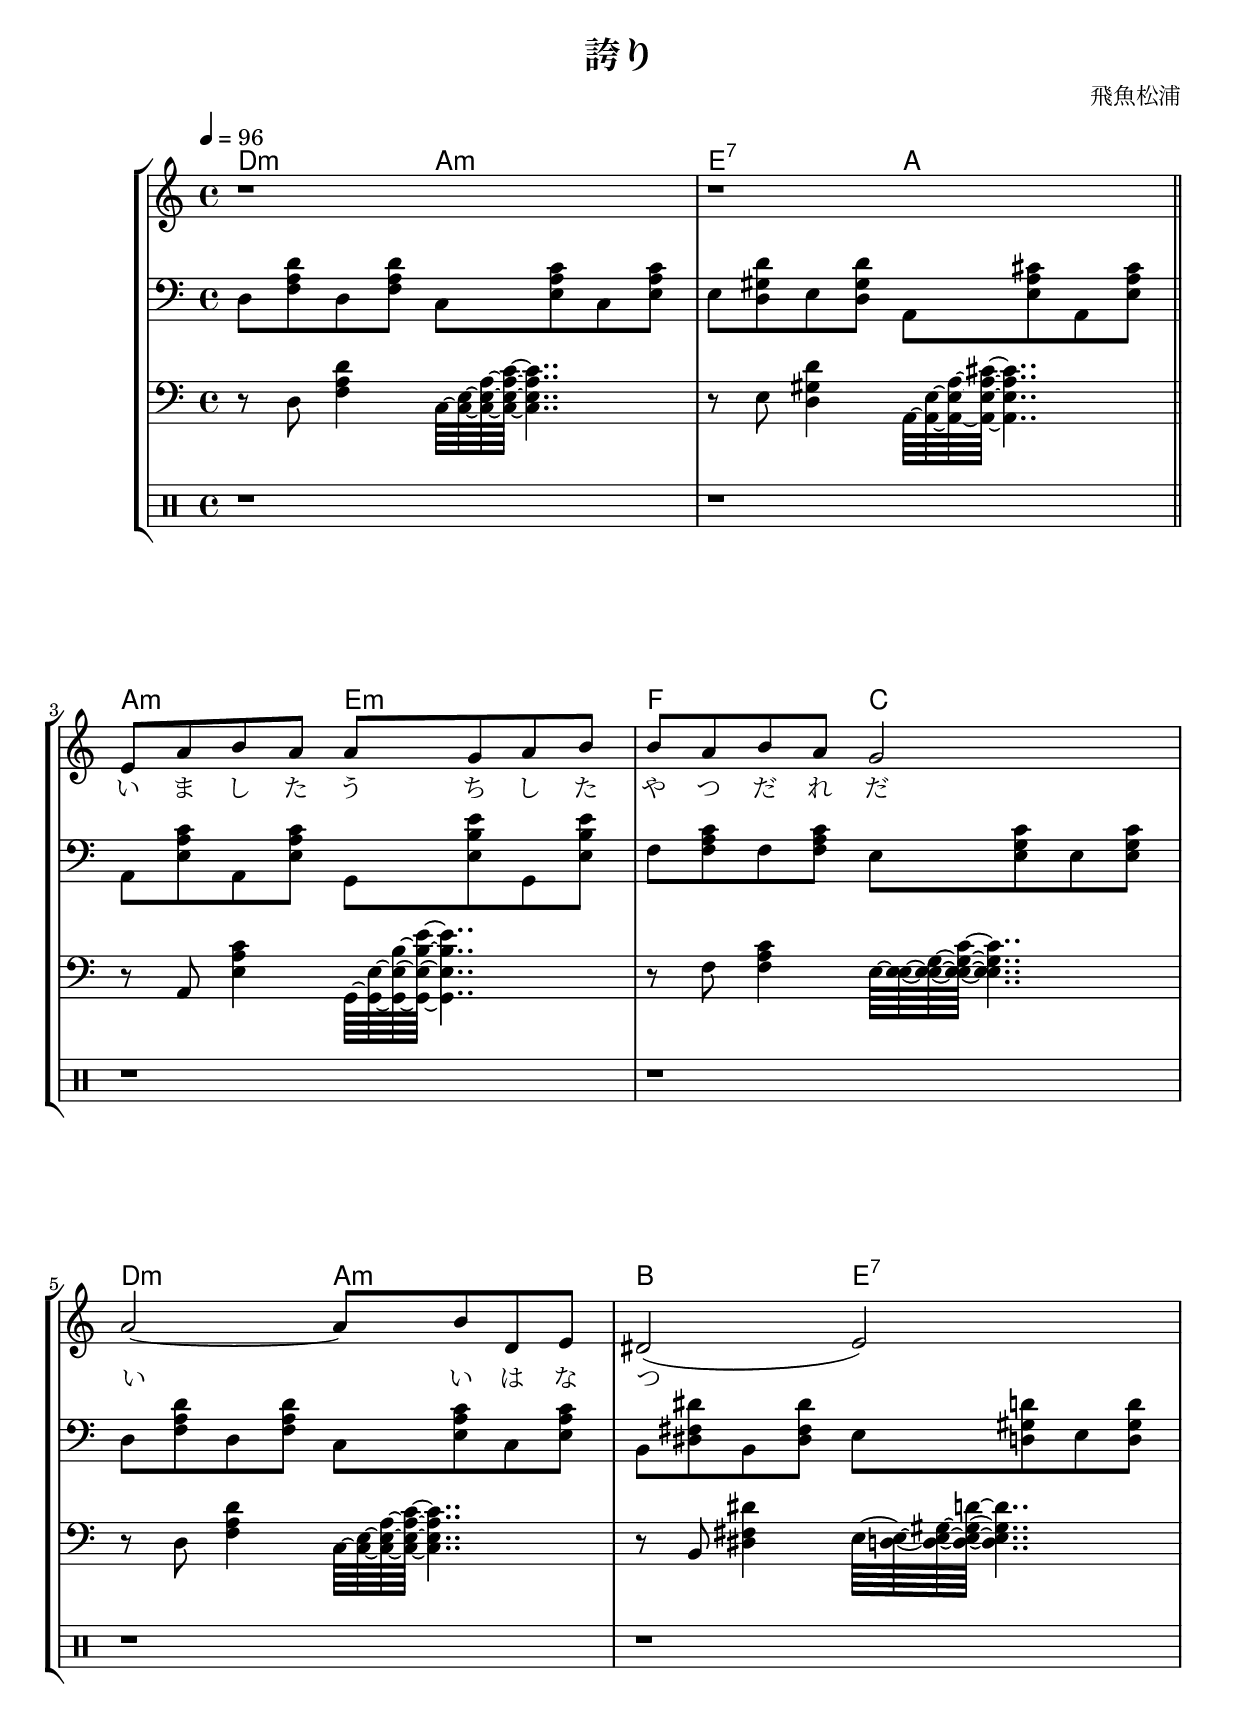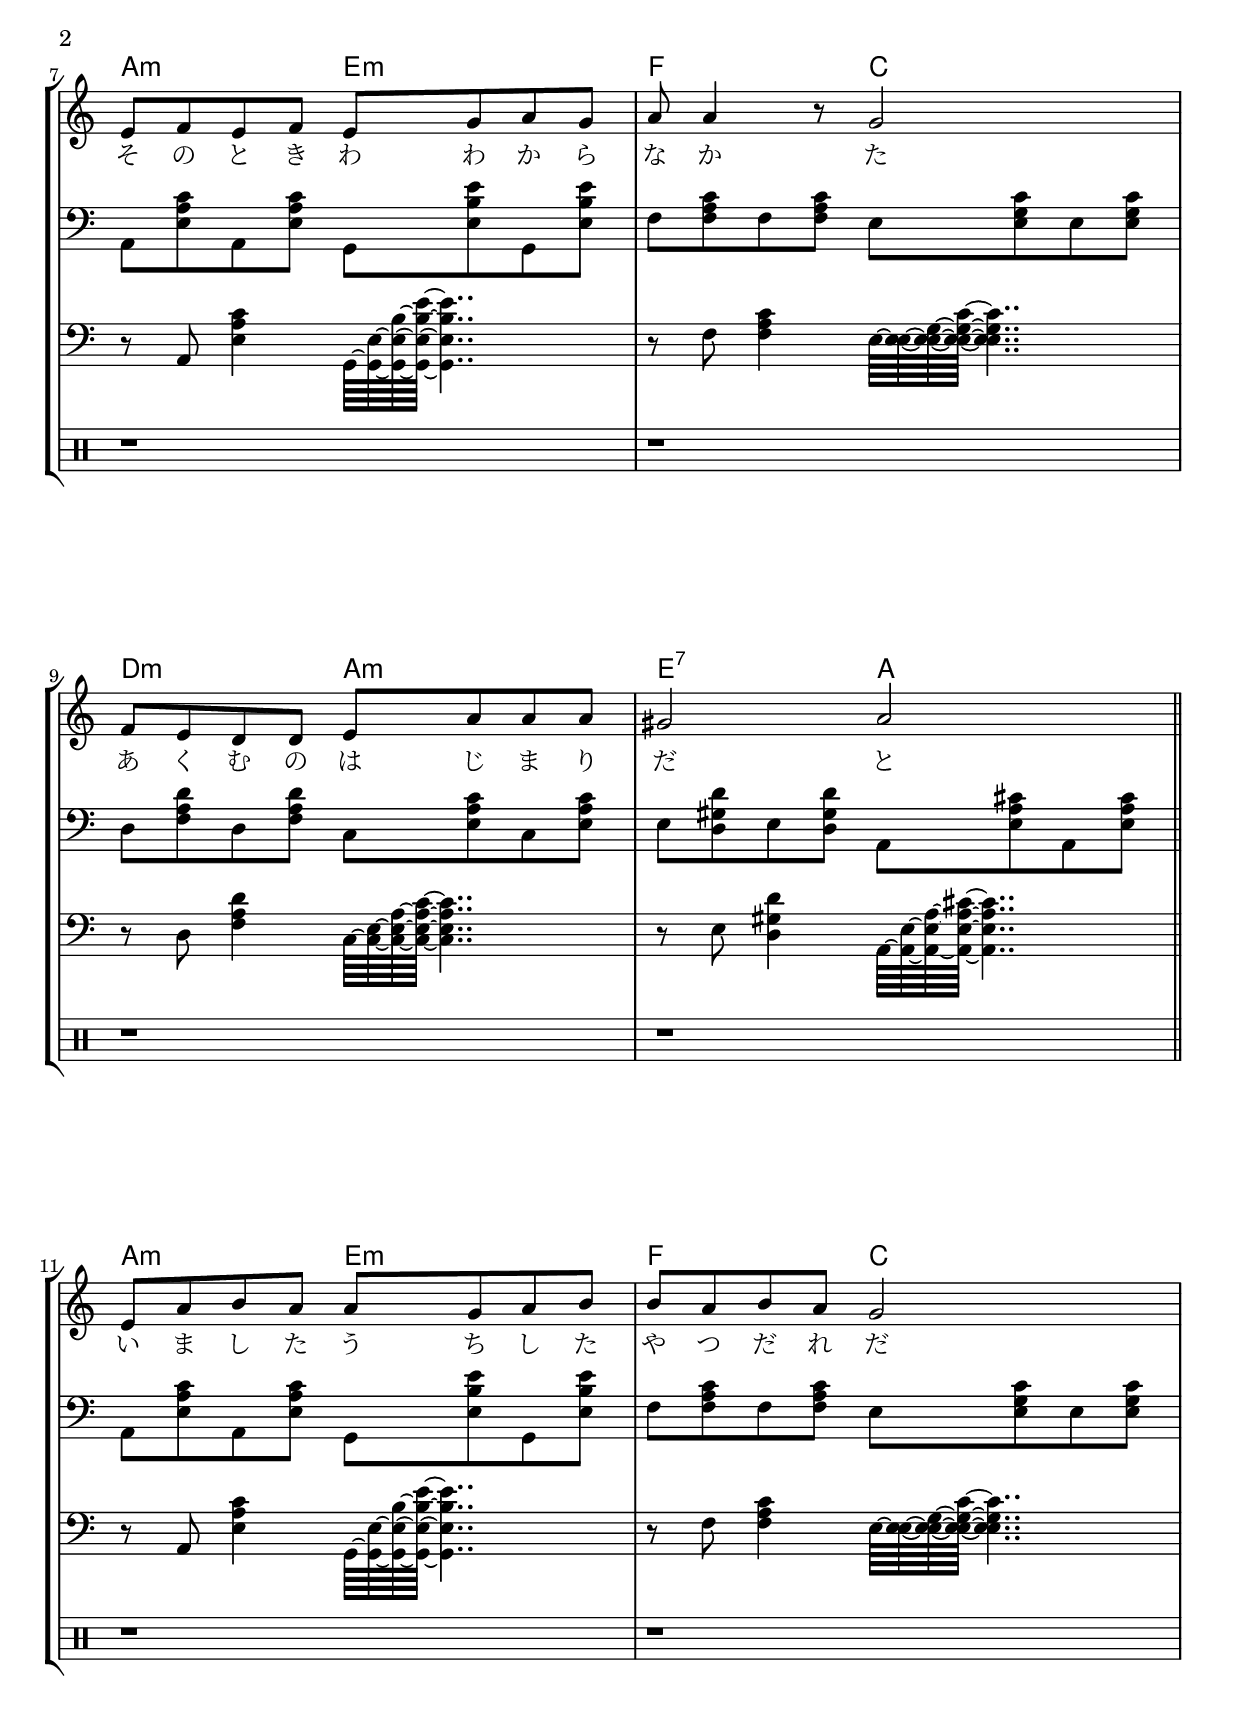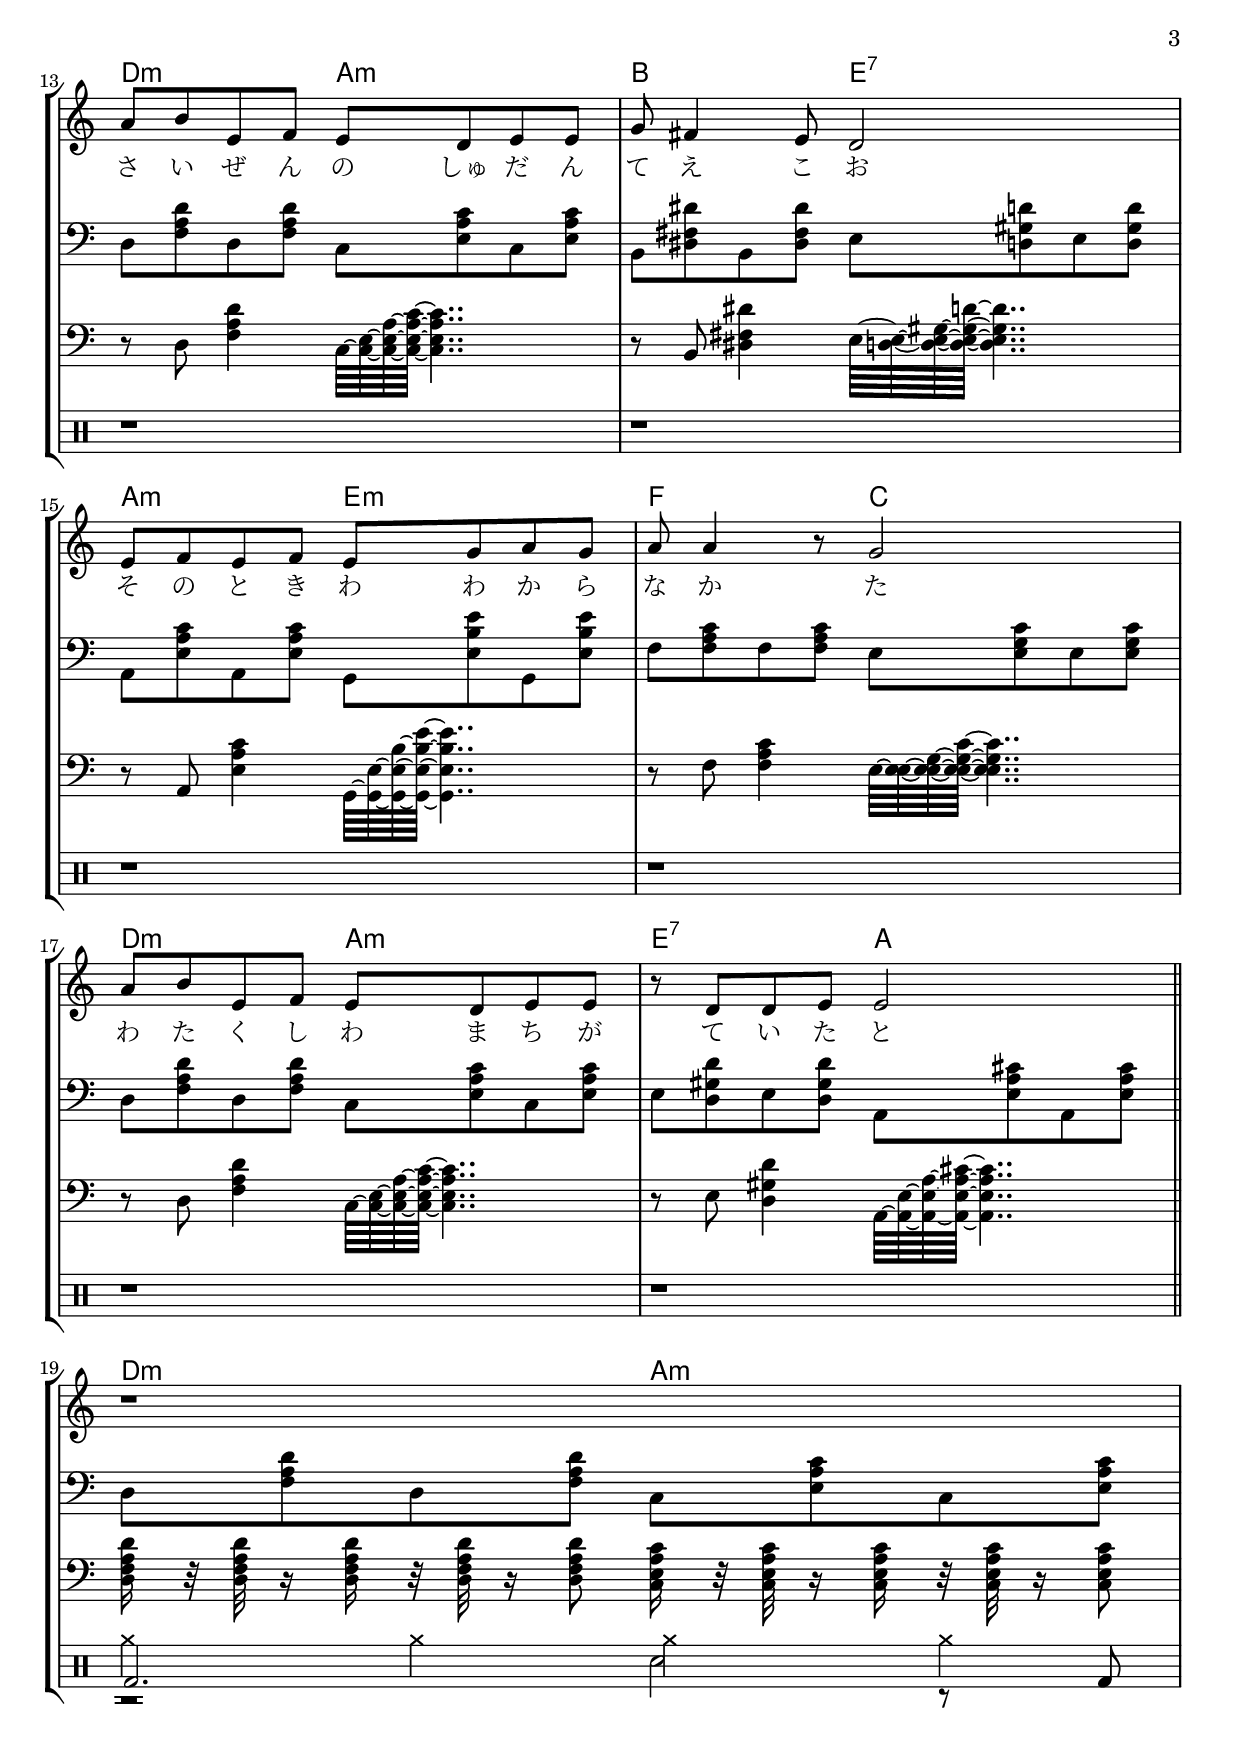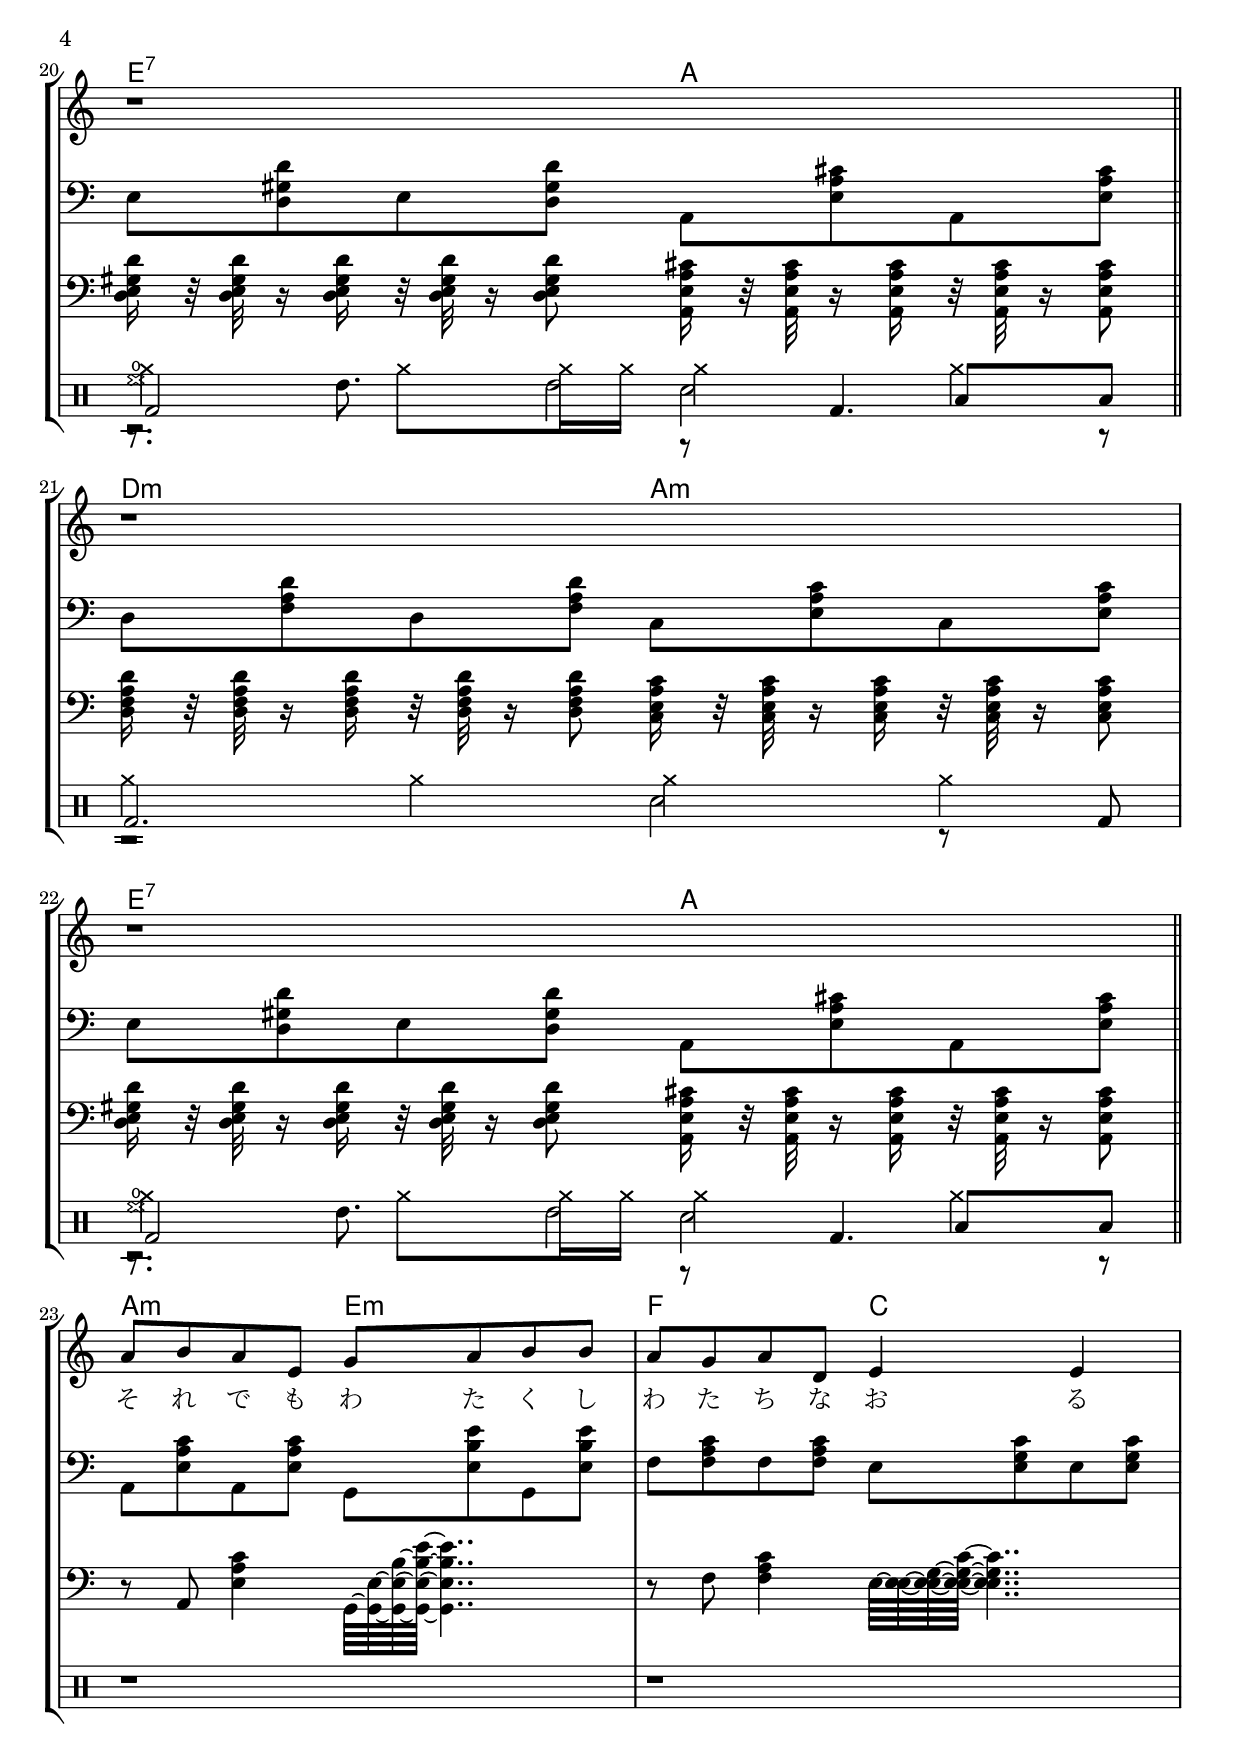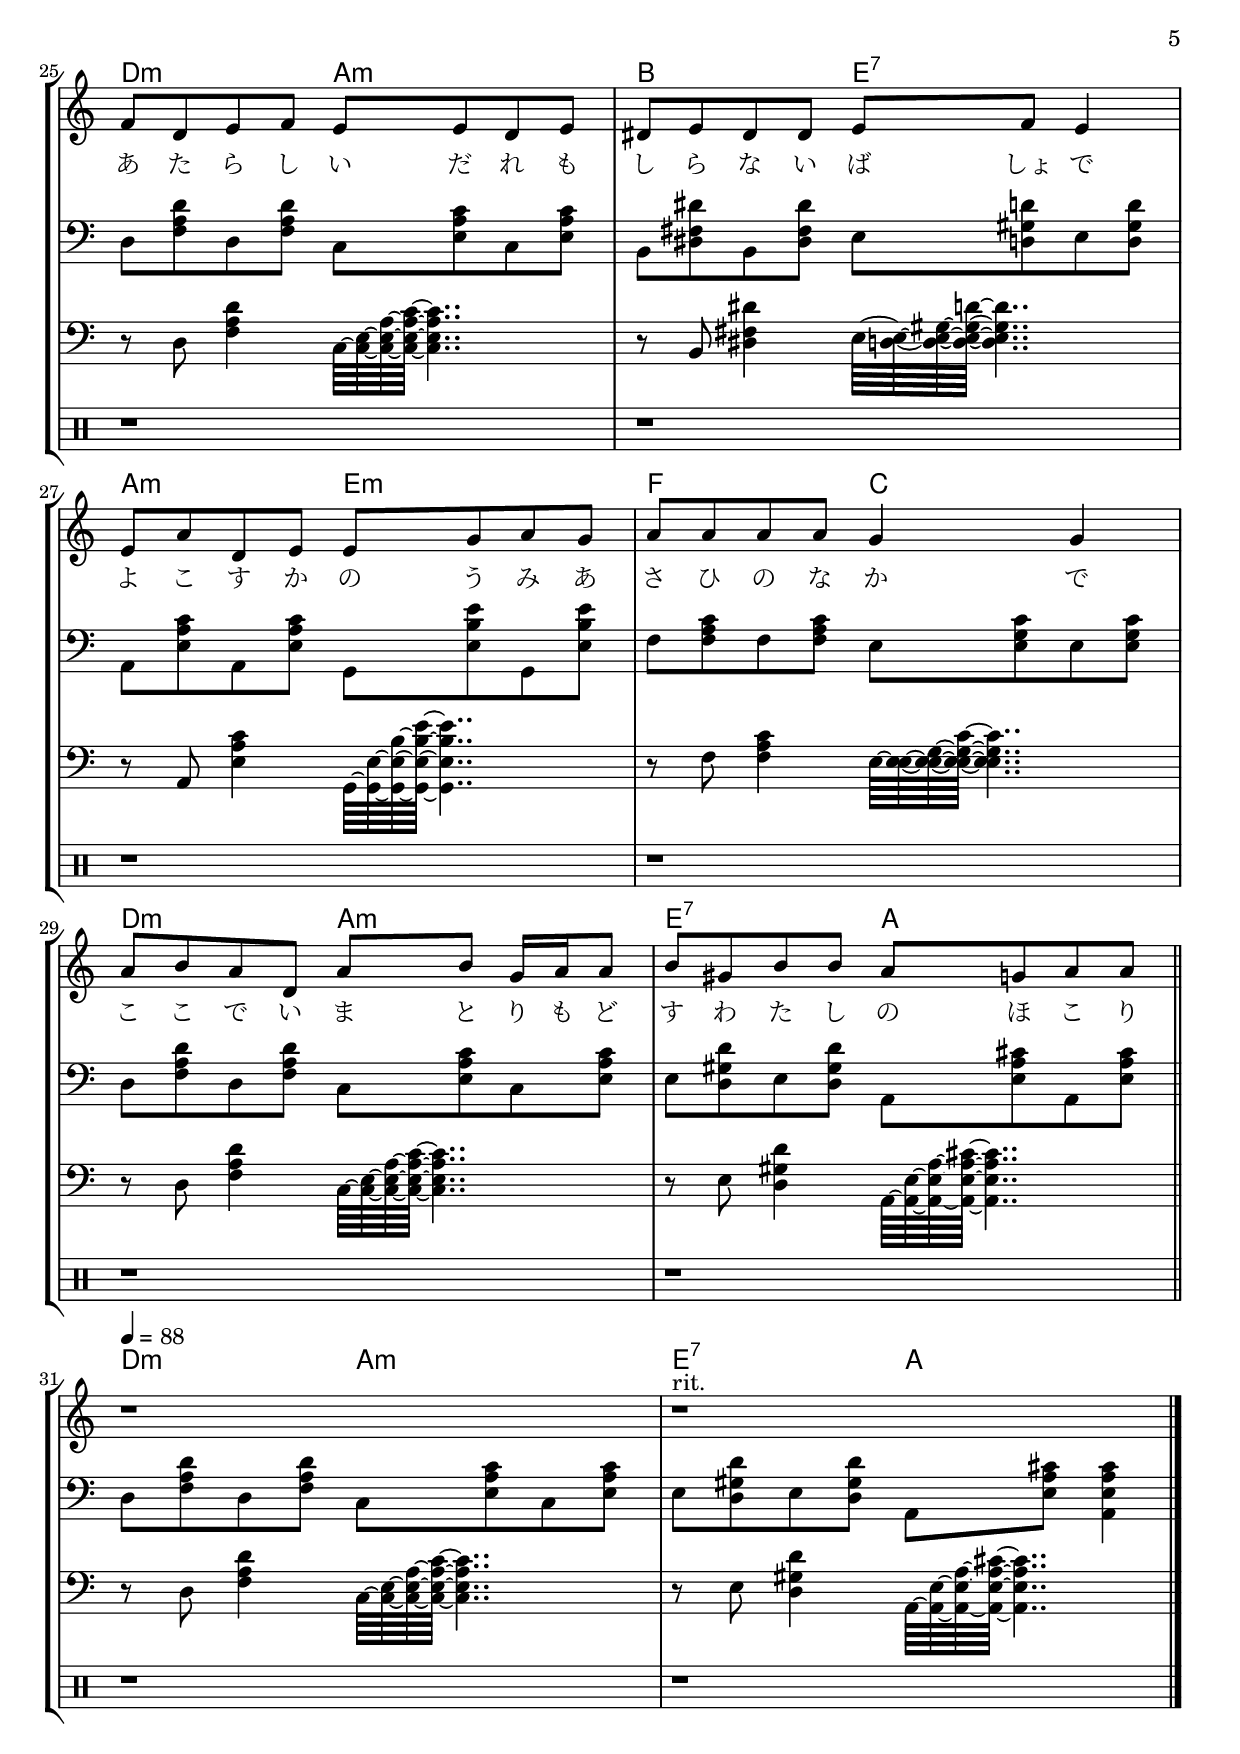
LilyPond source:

\version "2.12.1"

\header {
	title = \markup {誇り}
	composer = \markup \center-column {飛魚松浦}
}

harmony = \chordmode {
	d2:m a:m e:7 a 

	a:m e:m f c d:m a:m b e:7 a:m e:m f c d:m a:m e:7 a 

	a:m e:m f c d:m a:m b e:7 a:m e:m f c d:m a:m e:7 a 

	d:m a:m e:7 a 

	d:m a:m e:7 a 

	a:m e:m f c d:m a:m b e:7 a:m e:m f c d:m a:m e:7 a 

	d:m a:m e:7 a 
}

melody = {
	\key c \major
	\tempo 4 = 96
	r1 | r1   
	\set Staff.midiInstrument = #"mmi0.42"
	 e'8  a'8  b'8  a'8  a'8  g'8  a'8  b'8 
	b'8  a'8  b'8  a'8  g'2 
	a'2~a'8  b'8  d'8  e'8 
	dis'2  (e'2) 
	e'8  f'8  e'8  f'8  e'8  g'8  a'8  g'8 
	a'8  a'4  r8  g'2 
	f'8  e'8  d'8  d'8  e'8  a'8  a'8  a'8 
	gis'2  a'2
	\set Staff.midiInstrument = #"fss0.34"
	 e'8  a'8  b'8  a'8  a'8  g'8  a'8  b'8 
	b'8  a'8  b'8  a'8  g'2 
	a'8  b'8  e'8  f'8  e'8  d'8  e'8  e'8 
	g'8  fis'4  e'8  d'2 
	e'8  f'8  e'8  f'8  e'8  g'8  a'8  g'8 
	a'8  a'4  r8  g'2 
	a'8  b'8  e'8  f'8  e'8  d'8  e'8  e'8 
	r8  d'8  d'8  e'8  e'2
	r1 | r1   
	r1 | r1   
	\set Staff.midiInstrument = #"mmi0.42"
	 a'8  b'8  a'8  e'8  g'8  a'8  b'8  b'8 
	a'8  g'8  a'8  d'8  e'4  e'4 
	f'8  d'8  e'8  f'8  e'8  e'8  d'8  e'8 
	dis'8  e'8  dis'8  dis'8  e'8  f'8  e'4 
	e'8  a'8  d'8  e'8  e'8  g'8  a'8  g'8 
	a'8  a'8  a'8  a'8  g'4  g'4 
	a'8  b'8  a'8  d'8  a'8  b'8  g'16  a'16  a'8 
	b'8  gis'8  b'8  b'8  a'8  g'8  a'8  a'8
	\tempo 4 = 88
	r1 | r1^"rit." \bar "|."
}

words = \lyricmode {
	
	い  ま  し  た  う  ち  し  た  や  つ  だ  れ  だ  い  い  は  な  つ  そ  の  と  き  わ  わ  か  ら  な  か  た  あ  く  む  の  は  じ  ま  り  だ  と  
	い  ま  し  た  う  ち  し  た  や  つ  だ  れ  だ  さ  い  ぜ  ん  の  しゅ  だ  ん  て  え  こ  お  そ  の  と  き  わ  わ  か  ら  な  か  た  わ  た  く  し  わ  ま  ち  が  て  い  た  と  
	
	
	そ  れ  で  も  わ  た  く  し  わ  た  ち  な  お  る  あ  た  ら  し  い  だ  れ  も  し  ら  な  い  ば  しょ  で  よ  こ  す  か  の  う  み  あ  さ  ひ  の  な  か  で  こ  こ  で  い  ま  と  り  も  ど  す  わ  た  し  の  ほ  こ  り  
	
}

tempochange = {
	\tempo 4 = 96
	r1 | r1 \bar "||"
	\tempo 4 = 96
	r1 | r1 | r1 | r1 | r1 | r1 | r1 | r1 \bar "||"
	\tempo 4 = 96
	r1 | r1 | r1 | r1 | r1 | r1 | r1 | r1 \bar "||"
	\tempo 4 = 96
	r1 | r1 \bar "||"
	\tempo 4 = 96
	r1 | r1 \bar "||"
	\tempo 4 = 96
	r1 | r1 | r1 | r1 | r1 | r1 | r1 | r1 \bar "||"
	\tempo 4 = 88
	r1 | \tempo 4 = 66 r2 \tempo 4 = 58 r2 \bar "|."
}

mainacc = {
	\clef bass
	\set Staff.midiInstrument = #"Acoustic Guitar (nylon)"
	\key c \major
	\tempo 4 = 96
	d8 <f a d'> d <f a d'>
	c8 <e a c'> c <e a c'>
	e8 <d gis d'> e <d gis d'>
	a,8 <e a cis'> a, <e a cis'>
	\bar "||"

	\set Staff.midiInstrument = #"Acoustic Guitar (steel)"
	a,8 <e a c'> a, <e a c'>
	g,8 <e b e'> g, <e b e'>
	f8 <f a c'> f <f a c'>
	e8 <e g c'> e <e g c'>
	d8 <f a d'> d <f a d'>
	c8 <e a c'> c <e a c'>
	b,8 <dis fis dis'> b, <dis fis dis'>
	e8 <d gis d'> e <d gis d'>
	a,8 <e a c'> a, <e a c'>
	g,8 <e b e'> g, <e b e'>
	f8 <f a c'> f <f a c'>
	e8 <e g c'> e <e g c'>
	d8 <f a d'> d <f a d'>
	c8 <e a c'> c <e a c'>
	e8 <d gis d'> e <d gis d'>
	a,8 <e a cis'> a, <e a cis'>
	\bar "||"

	\set Staff.midiInstrument = #"Acoustic Guitar (steel)"
	a,8 <e a c'> a, <e a c'>
	g,8 <e b e'> g, <e b e'>
	f8 <f a c'> f <f a c'>
	e8 <e g c'> e <e g c'>
	d8 <f a d'> d <f a d'>
	c8 <e a c'> c <e a c'>
	b,8 <dis fis dis'> b, <dis fis dis'>
	e8 <d gis d'> e <d gis d'>
	a,8 <e a c'> a, <e a c'>
	g,8 <e b e'> g, <e b e'>
	f8 <f a c'> f <f a c'>
	e8 <e g c'> e <e g c'>
	d8 <f a d'> d <f a d'>
	c8 <e a c'> c <e a c'>
	e8 <d gis d'> e <d gis d'>
	a,8 <e a cis'> a, <e a cis'>
	\bar "||"

	\set Staff.midiInstrument = #"Overdriven Guitar"
	d8 <f a d'> d <f a d'>
	c8 <e a c'> c <e a c'>
	e8 <d gis d'> e <d gis d'>
	a,8 <e a cis'> a, <e a cis'>
	\bar "||"

	\set Staff.midiInstrument = #"Overdriven Guitar"
	d8 <f a d'> d <f a d'>
	c8 <e a c'> c <e a c'>
	e8 <d gis d'> e <d gis d'>
	a,8 <e a cis'> a, <e a cis'>
	\bar "||"

	\set Staff.midiInstrument = #"Acoustic Guitar (steel)"
	a,8 <e a c'> a, <e a c'>
	g,8 <e b e'> g, <e b e'>
	f8 <f a c'> f <f a c'>
	e8 <e g c'> e <e g c'>
	d8 <f a d'> d <f a d'>
	c8 <e a c'> c <e a c'>
	b,8 <dis fis dis'> b, <dis fis dis'>
	e8 <d gis d'> e <d gis d'>
	a,8 <e a c'> a, <e a c'>
	g,8 <e b e'> g, <e b e'>
	f8 <f a c'> f <f a c'>
	e8 <e g c'> e <e g c'>
	d8 <f a d'> d <f a d'>
	c8 <e a c'> c <e a c'>
	e8 <d gis d'> e <d gis d'>
	a,8 <e a cis'> a, <e a cis'>
	\bar "||"

	\set Staff.midiInstrument = #"Music box"
	\tempo 4 = 88
	d8 <f a d'> d <f a d'>
	c8 <e a c'> c <e a c'>
	e8 <d gis d'> e <d gis d'>
	a,8 <e a cis'>8 <a, e a cis'>4
	\bar "|."
}

subacc = {
	\clef bass
	\set Staff.midiInstrument = #"Lead 8 (bass+lead)"
	\key c \major
	\tempo 4 = 96
	r8 d8 <f a d'>4
	c64~ <c~ e~> <c~ e~ a~> <c e a c'>~ <c e a c'>4..
	r8 e8 <d gis d'>4
	a,64~ <a,~ e~> <a,~ e~ a~> <a, e a cis'>~ <a, e a cis'>4..
	\bar "||"

	\set Staff.midiInstrument = #"Sitar"
	r8 a,8 <e a c'>4
	g,64~ <g,~ e~> <g,~ e~ b~> <g, e b e'>~ <g, e b e'>4..
	r8 f8 <f a c'>4
	e64~ <e~ e~> <e~ e~ g~> <e e g c'>~ <e e g c'>4..
	r8 d8 <f a d'>4
	c64~ <c~ e~> <c~ e~ a~> <c e a c'>~ <c e a c'>4..
	r8 b,8 <dis fis dis'>4
	e64~ <e~ d~> <e~ d~ gis~> <e d gis d'>~ <e d gis d'>4..
	r8 a,8 <e a c'>4
	g,64~ <g,~ e~> <g,~ e~ b~> <g, e b e'>~ <g, e b e'>4..
	r8 f8 <f a c'>4
	e64~ <e~ e~> <e~ e~ g~> <e e g c'>~ <e e g c'>4..
	r8 d8 <f a d'>4
	c64~ <c~ e~> <c~ e~ a~> <c e a c'>~ <c e a c'>4..
	r8 e8 <d gis d'>4
	a,64~ <a,~ e~> <a,~ e~ a~> <a, e a cis'>~ <a, e a cis'>4..
	\bar "||"

	\set Staff.midiInstrument = #"Sitar"
	r8 a,8 <e a c'>4
	g,64~ <g,~ e~> <g,~ e~ b~> <g, e b e'>~ <g, e b e'>4..
	r8 f8 <f a c'>4
	e64~ <e~ e~> <e~ e~ g~> <e e g c'>~ <e e g c'>4..
	r8 d8 <f a d'>4
	c64~ <c~ e~> <c~ e~ a~> <c e a c'>~ <c e a c'>4..
	r8 b,8 <dis fis dis'>4
	e64~ <e~ d~> <e~ d~ gis~> <e d gis d'>~ <e d gis d'>4..
	r8 a,8 <e a c'>4
	g,64~ <g,~ e~> <g,~ e~ b~> <g, e b e'>~ <g, e b e'>4..
	r8 f8 <f a c'>4
	e64~ <e~ e~> <e~ e~ g~> <e e g c'>~ <e e g c'>4..
	r8 d8 <f a d'>4
	c64~ <c~ e~> <c~ e~ a~> <c e a c'>~ <c e a c'>4..
	r8 e8 <d gis d'>4
	a,64~ <a,~ e~> <a,~ e~ a~> <a, e a cis'>~ <a, e a cis'>4..
	\bar "||"

	\set Staff.midiInstrument = #"Choir Aahs"
	<d f a d'>16 r32 <d f a d'>32 r16     <d f a d'>16 r32 <d f a d'>32 r16     <d f a d'>8
	<c e a c'>16 r32 <c e a c'>32 r16     <c e a c'>16 r32 <c e a c'>32 r16     <c e a c'>8
	<e d gis d'>16 r32 <e d gis d'>32 r16     <e d gis d'>16 r32 <e d gis d'>32 r16     <e d gis d'>8
	<a, e a cis'>16 r32 <a, e a cis'>32 r16     <a, e a cis'>16 r32 <a, e a cis'>32 r16     <a, e a cis'>8
	\bar "||"

	\set Staff.midiInstrument = #"Voice Oohs"
	<d f a d'>16 r32 <d f a d'>32 r16     <d f a d'>16 r32 <d f a d'>32 r16     <d f a d'>8
	<c e a c'>16 r32 <c e a c'>32 r16     <c e a c'>16 r32 <c e a c'>32 r16     <c e a c'>8
	<e d gis d'>16 r32 <e d gis d'>32 r16     <e d gis d'>16 r32 <e d gis d'>32 r16     <e d gis d'>8
	<a, e a cis'>16 r32 <a, e a cis'>32 r16     <a, e a cis'>16 r32 <a, e a cis'>32 r16     <a, e a cis'>8
	\bar "||"

	\set Staff.midiInstrument = #"Sitar"
	r8 a,8 <e a c'>4
	g,64~ <g,~ e~> <g,~ e~ b~> <g, e b e'>~ <g, e b e'>4..
	r8 f8 <f a c'>4
	e64~ <e~ e~> <e~ e~ g~> <e e g c'>~ <e e g c'>4..
	r8 d8 <f a d'>4
	c64~ <c~ e~> <c~ e~ a~> <c e a c'>~ <c e a c'>4..
	r8 b,8 <dis fis dis'>4
	e64~ <e~ d~> <e~ d~ gis~> <e d gis d'>~ <e d gis d'>4..
	r8 a,8 <e a c'>4
	g,64~ <g,~ e~> <g,~ e~ b~> <g, e b e'>~ <g, e b e'>4..
	r8 f8 <f a c'>4
	e64~ <e~ e~> <e~ e~ g~> <e e g c'>~ <e e g c'>4..
	r8 d8 <f a d'>4
	c64~ <c~ e~> <c~ e~ a~> <c e a c'>~ <c e a c'>4..
	r8 e8 <d gis d'>4
	a,64~ <a,~ e~> <a,~ e~ a~> <a, e a cis'>~ <a, e a cis'>4..
	\bar "||"

	\set Staff.midiInstrument = #"Whistle"
	\tempo 4 = 88
	r8 d8 <f a d'>4
	c64~ <c~ e~> <c~ e~ a~> <c e a c'>~ <c e a c'>4..
	r8 e8 <d gis d'>4
	a,64~ <a,~ e~> <a,~ e~ a~> <a, e a cis'>~ <a, e a cis'>4..
	\bar "|."
}

percA = {
	\drummode {
	r1 |r1 \bar "||"
	r1 |r1 |r1 |r1 |r1 |r1 |r1 |r1 \bar "||"
	r1 |r1 |r1 |r1 |r1 |r1 |r1 |r1 \bar "||"
	cymr4 cymr4 cymr4 cymr4  |cymr4 cymr8 cymr16 cymr16 cymr4 cymr4  \bar "||"
	cymr4 cymr4 cymr4 cymr4  |cymr4 cymr8 cymr16 cymr16 cymr4 cymr4  \bar "||"
	r1 |r1 |r1 |r1 |r1 |r1 |r1 |r1 \bar "||"
	r1 |r1 \bar "|."
	}
}

percB = {
	\drummode {
	r1 |r1 \bar "||"
	r1 |r1 |r1 |r1 |r1 |r1 |r1 |r1 \bar "||"
	r1 |r1 |r1 |r1 |r1 |r1 |r1 |r1 \bar "||"
	r2 sn2  |r2 sn2  \bar "||"
	r2 sn2  |r2 sn2  \bar "||"
	r1 |r1 |r1 |r1 |r1 |r1 |r1 |r1 \bar "||"
	r1 |r1 \bar "|."
	}
}

percC = {
	\drummode {
	r1 |r1 \bar "||"
	r1 |r1 |r1 |r1 |r1 |r1 |r1 |r1 \bar "||"
	r1 |r1 |r1 |r1 |r1 |r1 |r1 |r1 \bar "||"
	bd2. r8 bd8  |bd2 r8 bd4.  \bar "||"
	bd2. r8 bd8  |bd2 r8 bd4.  \bar "||"
	r1 |r1 |r1 |r1 |r1 |r1 |r1 |r1 \bar "||"
	r1 |r1 \bar "|."
	}
}

percD = {
	\drummode {
	r1 |r1 \bar "||"
	r1 |r1 |r1 |r1 |r1 |r1 |r1 |r1 \bar "||"
	r1 |r1 |r1 |r1 |r1 |r1 |r1 |r1 \bar "||"
	r1 |r8. tommh8. tommh2 r8  \bar "||"
	r1 |r8. tommh8. tommh2 r8  \bar "||"
	r1 |r1 |r1 |r1 |r1 |r1 |r1 |r1 \bar "||"
	r1 |r1 \bar "|."
	}
}

percE = {
	\drummode {
	r1 |r1 \bar "||"
	r1 |r1 |r1 |r1 |r1 |r1 |r1 |r1 \bar "||"
	r1 |r1 |r1 |r1 |r1 |r1 |r1 |r1 \bar "||"
	r1 |r2. toml8 toml8  \bar "||"
	r1 |r2. toml8 toml8  \bar "||"
	r1 |r1 |r1 |r1 |r1 |r1 |r1 |r1 \bar "||"
	r1 |r1 \bar "|."
	}
}

percF = {
	\drummode {
	r1 | r1 \bar "||"
	r1 | r1 | r1 | r1 | r1 | r1 | r1 | r1 \bar "||"
	r1 | r1 | r1 | r1 | r1 | r1 | r1 | r1 \bar "||"
	r1 |hho1  \bar "||"
	r1 |hho1  \bar "||"
	r1 | r1 | r1 | r1 | r1 | r1 | r1 | r1 \bar "||"
	r1 | r1 \bar "|."
	}
}

\score {
	<<
		\new StaffGroup <<
			\new ChordNames {\harmony}
			\new Voice = "melody" {\melody}
			\new Lyrics \lyricsto "melody" \words
			\new Staff = "mainacc" {\mainacc}
			\new Staff = "subacc" {\subacc}
			\new DrumStaff <<
				\new DrumVoice {\percA}
				\new DrumVoice {\percB}
				\new DrumVoice {\percC}
				\new DrumVoice {\percD}
				\new DrumVoice {\percE}
				\new DrumVoice {\percF}
			>>
		>>
	>>
	\layout { }
}
